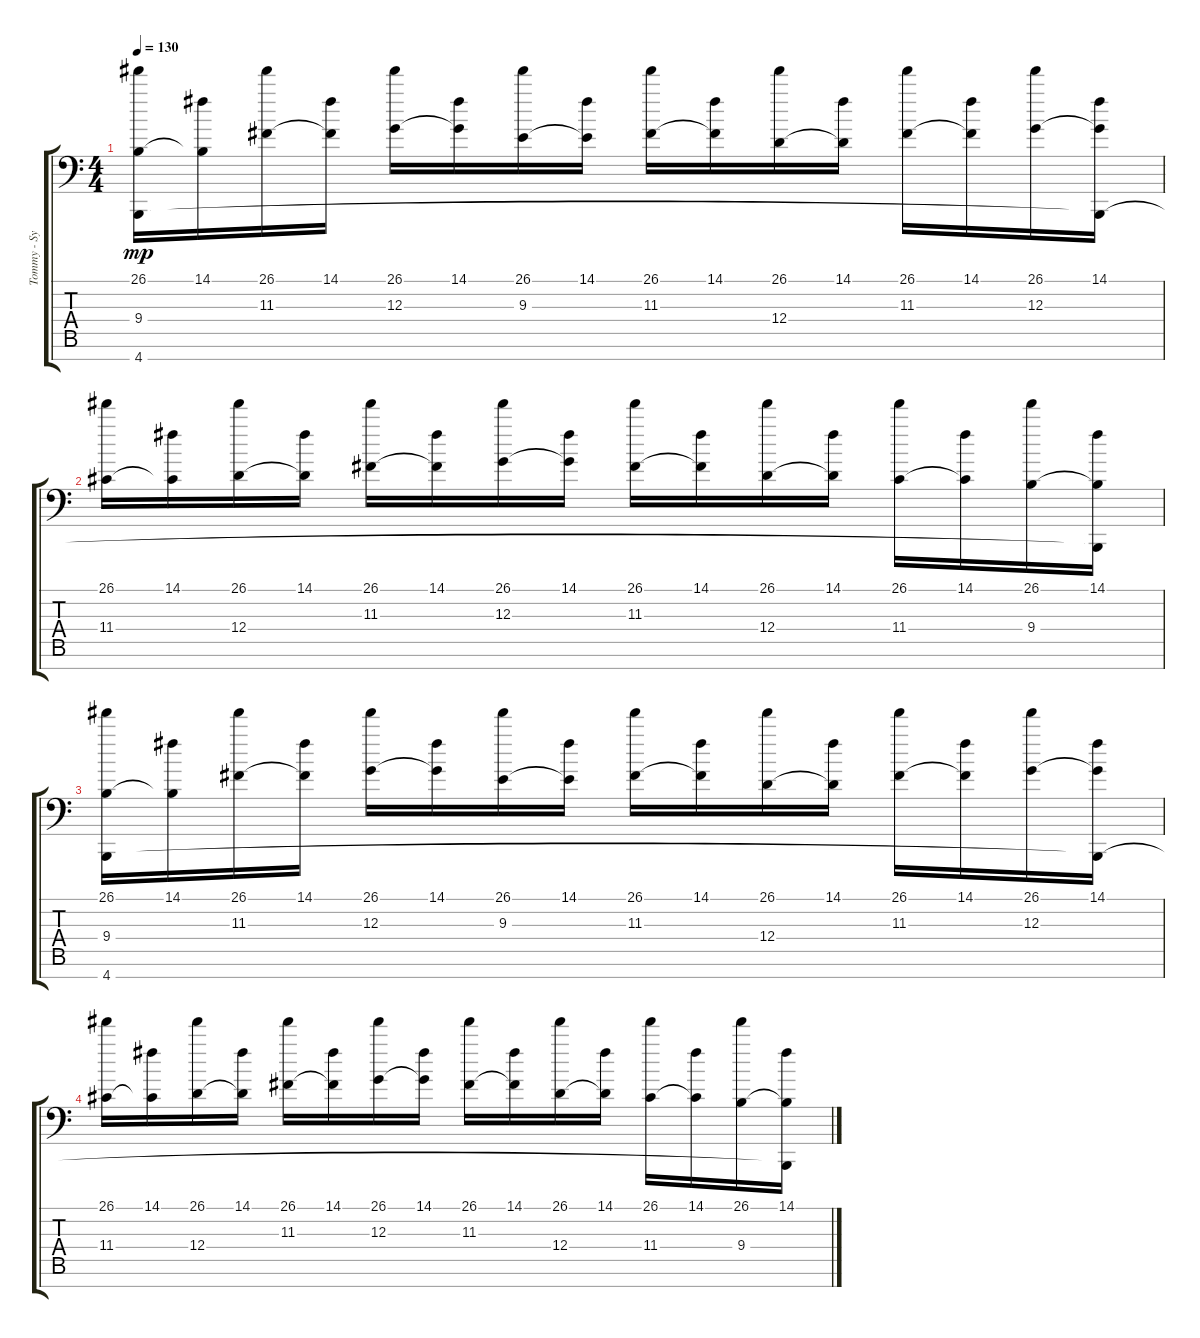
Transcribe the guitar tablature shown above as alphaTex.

\track ("Tommy - Synth" "Tommy - Sy") {instrument harpsichord}
\staff {score tabs}
\tuning (E4 B3 G3 D3 A2 E2 G1) {hide}
\ts (4 4)
\tempo 130
\clef f4
\ks c
(26.1 9.4 4.7).16{dy mp} (14.1 9.4{t}).16 (26.1 11.3).16 (14.1 11.3{t}).16 (26.1 12.3).16 (14.1 12.3{t}).16 (26.1 9.3).16 (14.1 9.3{t}).16 (26.1 11.3).16 (14.1 11.3{t}).16 (26.1 12.4).16 (14.1 12.4{t}).16 (26.1 11.3).16 (14.1 11.3{t}).16 (26.1 12.3).16 (14.1 12.3{t} 4.7{t}).16 |
(26.1 11.4).16 (14.1 11.4{t}).16 (26.1 12.4).16 (14.1 12.4{t}).16 (26.1 11.3).16 (14.1 11.3{t}).16 (26.1 12.3).16 (14.1 12.3{t}).16 (26.1 11.3).16 (14.1 11.3{t}).16 (26.1 12.4).16 (14.1 12.4{t}).16 (26.1 11.4).16 (14.1 11.4{t}).16 (26.1 9.4).16 (14.1 9.4{t} 4.7{t}).16 |
(26.1 9.4 4.7).16 (14.1 9.4{t}).16 (26.1 11.3).16 (14.1 11.3{t}).16 (26.1 12.3).16 (14.1 12.3{t}).16 (26.1 9.3).16 (14.1 9.3{t}).16 (26.1 11.3).16 (14.1 11.3{t}).16 (26.1 12.4).16 (14.1 12.4{t}).16 (26.1 11.3).16 (14.1 11.3{t}).16 (26.1 12.3).16 (14.1 12.3{t} 4.7{t}).16 |
(26.1 11.4).16 (14.1 11.4{t}).16 (26.1 12.4).16 (14.1 12.4{t}).16 (26.1 11.3).16 (14.1 11.3{t}).16 (26.1 12.3).16 (14.1 12.3{t}).16 (26.1 11.3).16 (14.1 11.3{t}).16 (26.1 12.4).16 (14.1 12.4{t}).16 (26.1 11.4).16 (14.1 11.4{t}).16 (26.1 9.4).16 (14.1 9.4{t} 4.7{t}).16
